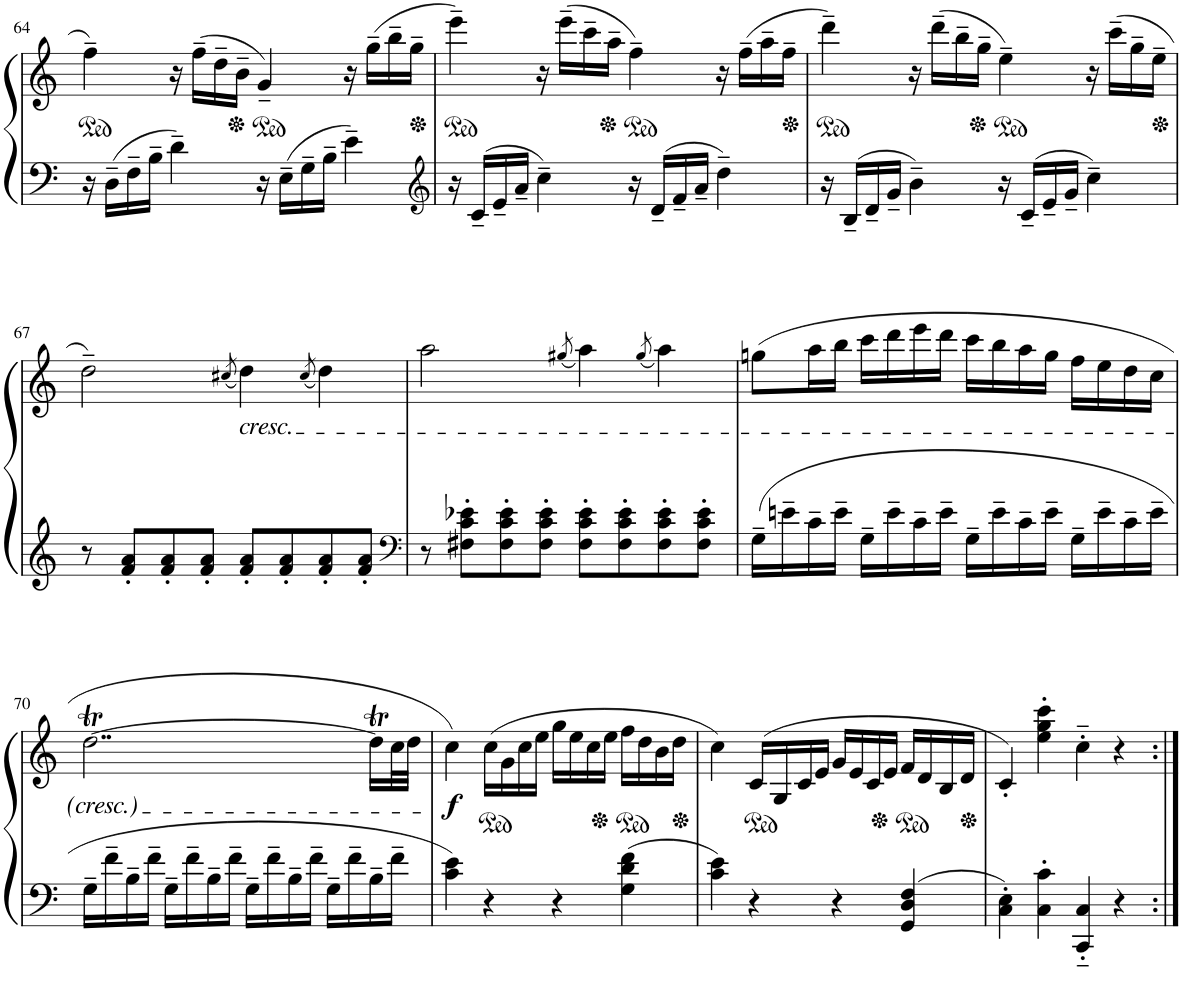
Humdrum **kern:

**kern	**kern	**dynam
*part1	*part1	*part1
*staff2	*staff1	*staff1/2
*I"Piano	*	*
*I'Pno.	*	*
!!LO:PB:g=z
*clefF4	*clefG2	*
*k[]	*k[]	*
*M4/4	*M4/4	*
*met(c)	*met(c)	*
*	*ped	*
=64	=64	=64
16r	4ff~\	.
16D~\LL	.	.
16F~\	.	.
16B~\JJ	.	.
4d~\	16r	.
.	(16ff~\LL	.
.	16dd~\	.
.	16b~\JJ	.
*	*Xped	*
*	*ped	*
16r	4g~/)	.
16E~\LL	.	.
16G~\	.	.
16B~\JJ	.	.
4e~\	16r	.
.	(16gg~\LL	.
.	16bb~\	.
.	16gg~\JJ	.
=65	=65	=65
*clefG2	*	*
*	*Xped	*
*	*ped	*
16r	4eee~\)	.
16c~/LL	.	.
16e~/	.	.
16a~/JJ	.	.
4cc~\	16r	.
.	(16eee~\LL	.
.	16ccc~\	.
.	16aa~\JJ	.
*	*Xped	*
*	*ped	*
16r	4ff~\)	.
16d~/LL	.	.
16f~/	.	.
16a~/JJ	.	.
4dd~\	16r	.
.	(16ff~\LL	.
.	16aa~\	.
.	16ff~\JJ	.
=66	=66	=66
*	*Xped	*
*	*ped	*
16r	4ddd~\)	.
16B~/LL	.	.
16d~/	.	.
16g~/JJ	.	.
4b~\	16r	.
.	(16ddd~\LL	.
.	16bb~\	.
.	16gg~\JJ	.
*	*Xped	*
*	*ped	*
16r	4ee~\)	.
16c~/LL	.	.
16e~/	.	.
16g~/JJ	.	.
4cc~\	16r	.
.	(16ccc~\LL	.
.	16gg~\	.
.	16ee~\JJ	.
!!LO:LB:g=z
=67	=67	=67
*	*Xped	*
8r	2dd~\)	.
8f/' 8a/'L	.	.
8f/' 8a/'	.	.
8f/' 8a/'J	.	.
.	(8qcc#X/	.
!	!LO:TX:b:i:t=cresc.	!
8f/' 8a/'L	4dd\)	.
8f/' 8a/'	.	.
.	(8qcc#/	.
8f/' 8a/'	4dd\)	.
8f/' 8a/'J	.	.
=68	=68	=68
*clefF4	*	*
8r	2aa\	.
8F#X\' 8c\' 8e-X\'L	.	.
8F#\' 8c\' 8e-\'	.	.
8F#\' 8c\' 8e-\'J	.	.
.	(8qgg#X/	.
8F#\' 8c\' 8e-\'L	4aa\)	.
8F#\' 8c\' 8e-\'	.	.
.	(8qgg#/	.
8F#\' 8c\' 8e-\'	4aa\)	.
8F#\' 8c\' 8e-\'J	.	.
=69	=69	=69
16G~\LL	(8ggn\L	.
16en~\	.	.
16c~\	16aa\L	.
16e~\JJ	16bb\JJ	.
16G~\LL	16ccc\LL	.
16e~\	16ddd\	.
16c~\	16eee\	.
16e~\JJ	16ddd\JJ	.
16G~\LL	16ccc\LL	.
16e~\	16bb\	.
16c~\	16aa\	.
16e~\JJ	16gg\JJ	.
16G~\LL	16ff\LL	.
16e~\	16ee\	.
16c~\	16dd\	.
16e~\JJ	16cc\JJ	.
!!LO:LB:g=z
=70	=70	=70
16G~\LL	[2..ddT\	.
16f~\	.	.
16B~\	.	.
16f~\JJ	.	.
16G~\LL	.	.
16f~\	.	.
16B~\	.	.
16f~\JJ	.	.
16G~\LL	.	.
16f~\	.	.
16B~\	.	.
16f~\JJ	.	.
16G~\LL	.	.
16f~\	.	.
16B~\	16ddT\LL]	.
16f~\JJ	32cc\L	.
.	32dd\JJJ	.
=71	=71	=71
!	!	!LO:DY:b
4c\ 4e\	4cc\)	f
*	*ped	*
4r	(16cc\LL	.
.	16g\	.
.	16cc\	.
.	16ee\JJ	.
4r	16gg\LL	.
.	16ee\	.
.	16cc\	.
.	16ee\JJ	.
*	*Xped	*
*	*ped	*
4G\ 4d\ 4f\	16ff\LL	.
.	16dd\	.
.	16b\	.
.	16dd\JJ	.
=72	=72	=72
*	*Xped	*
4c\ 4e\	4cc\)	.
*	*ped	*
4r	(>16c/LL	.
.	16G/	.
.	16c/	.
.	16e/JJ	.
4r	16g/LL	.
.	16e/	.
.	16c/	.
.	16e/JJ	.
*	*Xped	*
*	*ped	*
4GG/ 4D/ 4F/	16f/LL	.
.	16d/	.
.	16B/	.
.	16d/JJ	.
=73	=73	=73
*	*Xped	*
4C\' 4E\'	4c'/)	.
4C\' 4c\'	4ee\' 4gg\' 4ccc\'	.
4CC/'~ 4C/'~	4cc'~\	.
4r	4r	.
=:|!	=:|!	=:|!
*-	*-	*-
